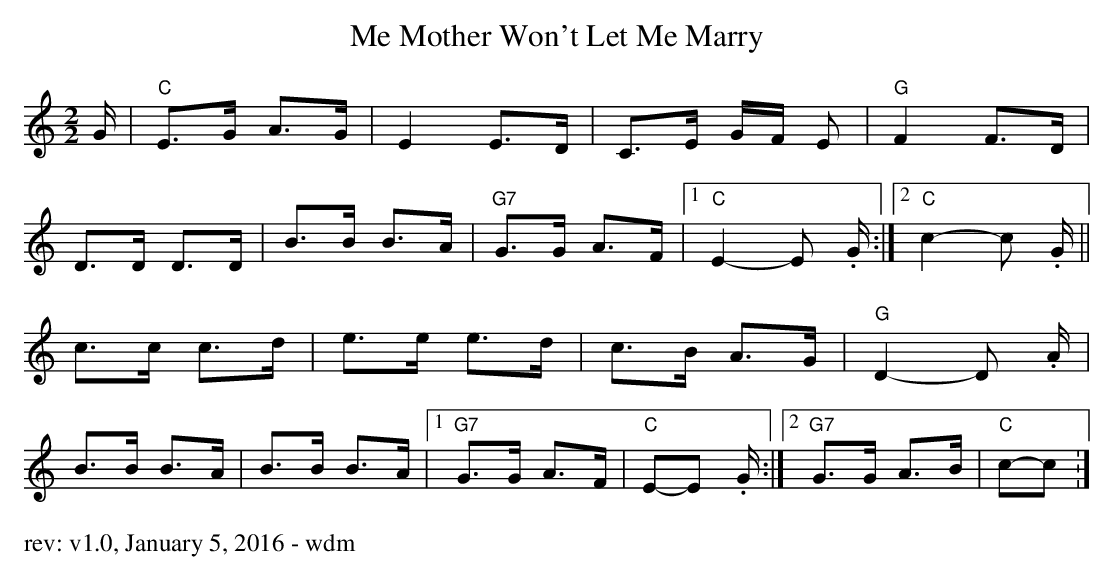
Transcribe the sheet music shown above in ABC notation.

X:1
T: Me Mother Won't Let Me Marry
M: 2/2
L: 1/8
K: Cmaj
G/ |\
"C"E>G A>G | E2  E>D |     C>E G/F/ E |  "G"F2 F>D    |
   D>D D>D | B>B B>A | "G7"G>G A>F    |1 "C"E2-E. G/ :|2 "C"c2-c. G/ ||
c>c c>d | e>e e>d | c>B A>G | "G"D2-D. A/ |
B>B B>A | B>B B>A |1 "G7"G>G A>F | "C"E1-E. G/ :|2 "G7"G>G A>B | "C"c1-c. |]
